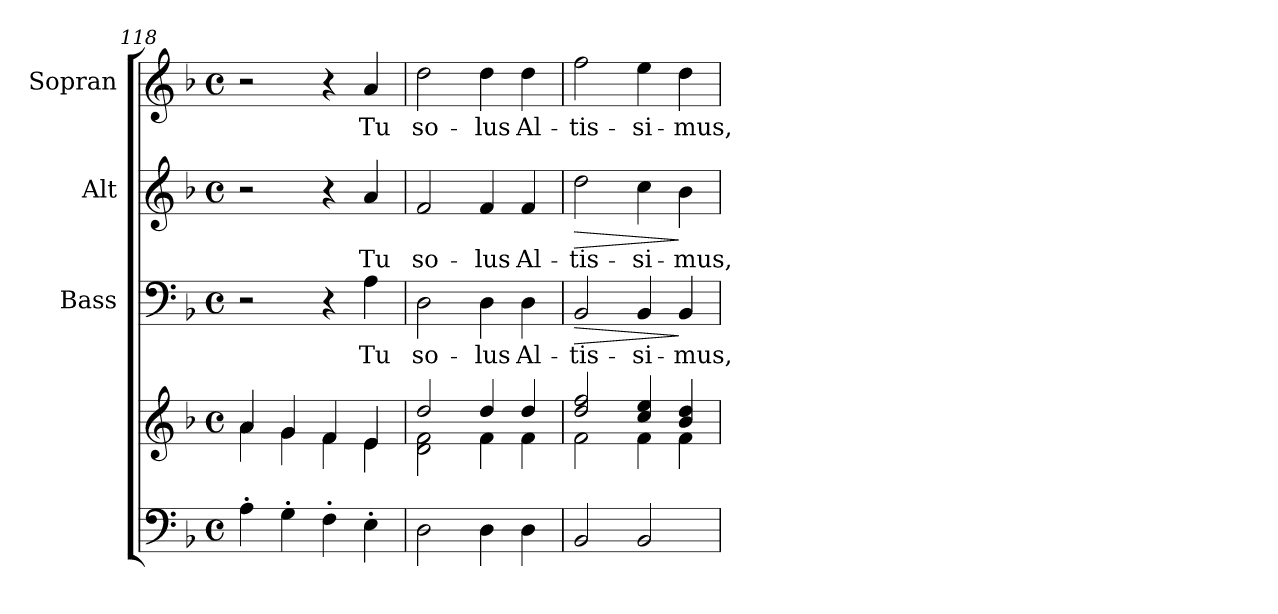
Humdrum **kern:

**kern	**kern	**kern	**text	**dynam	**kern	**text	**dynam	**kern	**text
*part4	*part4	*part3	*part3	*part3	*part2	*part2	*part2	*part1	*part1
*staff5	*staff4	*staff3	*staff3	*staff3	*staff2	*staff2	*staff2	*staff1	*staff1
*	*	*I"Bass	*	*	*I"Alt	*	*	*I"Sopran	*
*	*	*I'B.	*	*	*I'A.	*	*	*I'S.	*
*clefF4	*clefG2	*clefF4	*	*	*clefG2	*	*	*clefG2	*
*k[b-]	*k[b-]	*k[b-]	*	*	*k[b-]	*	*	*k[b-]	*
*F:	*F:	*F:	*	*	*F:	*	*	*F:	*
*M4/4	*M4/4	*M4/4	*	*	*M4/4	*	*	*M4/4	*
*met(c)	*met(c)	*met(c)	*	*	*met(c)	*	*	*met(c)	*
=118	=118	=118	=118	=118	=118	=118	=118	=118	=118
*	*^	*	*	*	*	*	*	*	*
4A'>\	4a/	4a\	2r	.	.	2r	.	.	2r	.
4G'>\	4g/	4g\	.	.	.	.	.	.	.	.
4F'>\	4f/	4f\	4r	.	.	4r	.	.	4r	.
!	!	!	!	!LO:LY:b	!	!	!LO:LY:b	!	!	!LO:LY:b
4E'>\	4e/	4e\	4A\	Tu	.	4a/	Tu	.	4a/	Tu
=119	=119	=119	=119	=119	=119	=119	=119	=119	=119	=119
!	!	!	!	!LO:LY:b	!	!	!LO:LY:b	!	!	!LO:LY:b
2D\	2dd/	2d\ 2f\	2D\	so-	.	2f/	so-	.	2dd\	so-
!	!	!	!	!LO:LY:b	!	!	!LO:LY:b	!	!	!LO:LY:b
4D\	4dd/	4f\	4D\	-lus	.	4f/	-lus	.	4dd\	-lus
!	!	!	!	!LO:LY:b	!	!	!LO:LY:b	!	!	!LO:LY:b
4D\	4dd/	4f\	4D\	Al-	.	4f/	Al-	.	4dd\	Al-
=120	=120	=120	=120	=120	=120	=120	=120	=120	=120	=120
!	!	!	!	!LO:LY:b	!LO:HP:b	!	!LO:LY:b	!LO:HP:b	!	!LO:LY:b
2BB-/	2dd/ 2ff/	2f\	2BB-/	-tis-	>	2dd\	-tis-	>	2ff\	-tis-
!	!	!	!	!LO:LY:b	!	!	!LO:LY:b	!	!	!LO:LY:b
2BB-/	4cc/ 4ee/	4f\	4BB-/	-si-	.	4cc\	-si-	.	4ee\	-si-
!	!	!	!	!LO:LY:b	!	!	!LO:LY:b	!	!	!LO:LY:b
.	4b-/ 4dd/	4f\	4BB-/	-mus,	]	4b-\	-mus,	]	4dd\	-mus,
*	*v	*v	*	*	*	*	*	*	*	*
=	=	=	=	=	=	=	=	=	=
*-	*-	*-	*-	*-	*-	*-	*-	*-	*-
